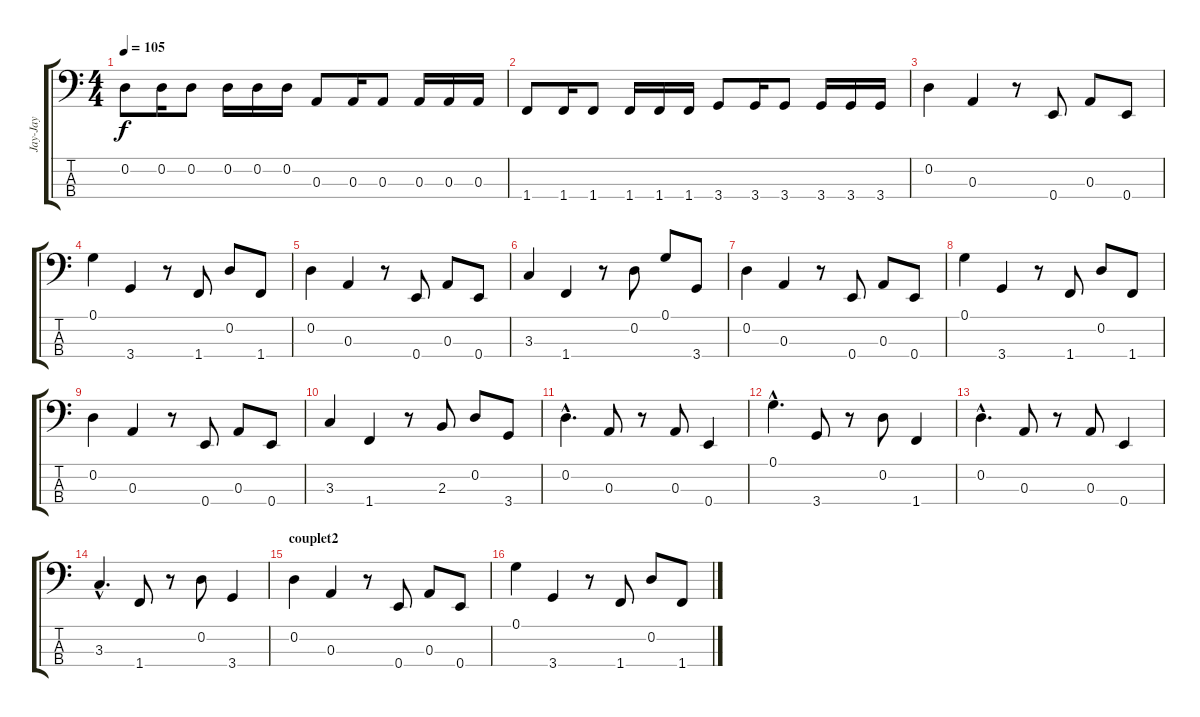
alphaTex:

\track ("Jay-Jay" "Jay-Jay") {instrument fretlessbass}
\staff {score tabs}
\tuning (G2 D2 A1 E1) {hide}
\ts (4 4)
\tempo 105
\clef f4
\ks c
0.2.8{dy f} 0.2.16 0.2.8 0.2.16 0.2.16 0.2.16 0.3.8 0.3.16 0.3.8 0.3.16 0.3.16 0.3.16 |
1.4.8 1.4.16 1.4.8 1.4.16 1.4.16 1.4.16 3.4.8 3.4.16 3.4.8 3.4.16 3.4.16 3.4.16 |
0.2.4 0.3.4 r.8 0.4.8 0.3.8 0.4.8 |
0.1.4 3.4.4 r.8 1.4.8 0.2.8 1.4.8 |
0.2.4 0.3.4 r.8 0.4.8 0.3.8 0.4.8 |
3.3.4 1.4.4 r.8 0.2.8 0.1.8 3.4.8 |
0.2.4 0.3.4 r.8 0.4.8 0.3.8 0.4.8 |
0.1.4 3.4.4 r.8 1.4.8 0.2.8 1.4.8 |
0.2.4 0.3.4 r.8 0.4.8 0.3.8 0.4.8 |
3.3.4 1.4.4 r.8 2.3.8 0.2.8 3.4.8 |
0.2{hac}.4{d} 0.3.8 r.8 0.3.8 0.4.4 |
0.1{hac}.4{d} 3.4.8 r.8 0.2.8 1.4.4 |
0.2{hac}.4{d} 0.3.8 r.8 0.3.8 0.4.4 |
3.3{hac}.4{d} 1.4.8 r.8 0.2.8 3.4.4 |
\section ("" "couplet2")
0.2.4 0.3.4 r.8 0.4.8 0.3.8 0.4.8 |
0.1.4 3.4.4 r.8 1.4.8 0.2.8 1.4.8
